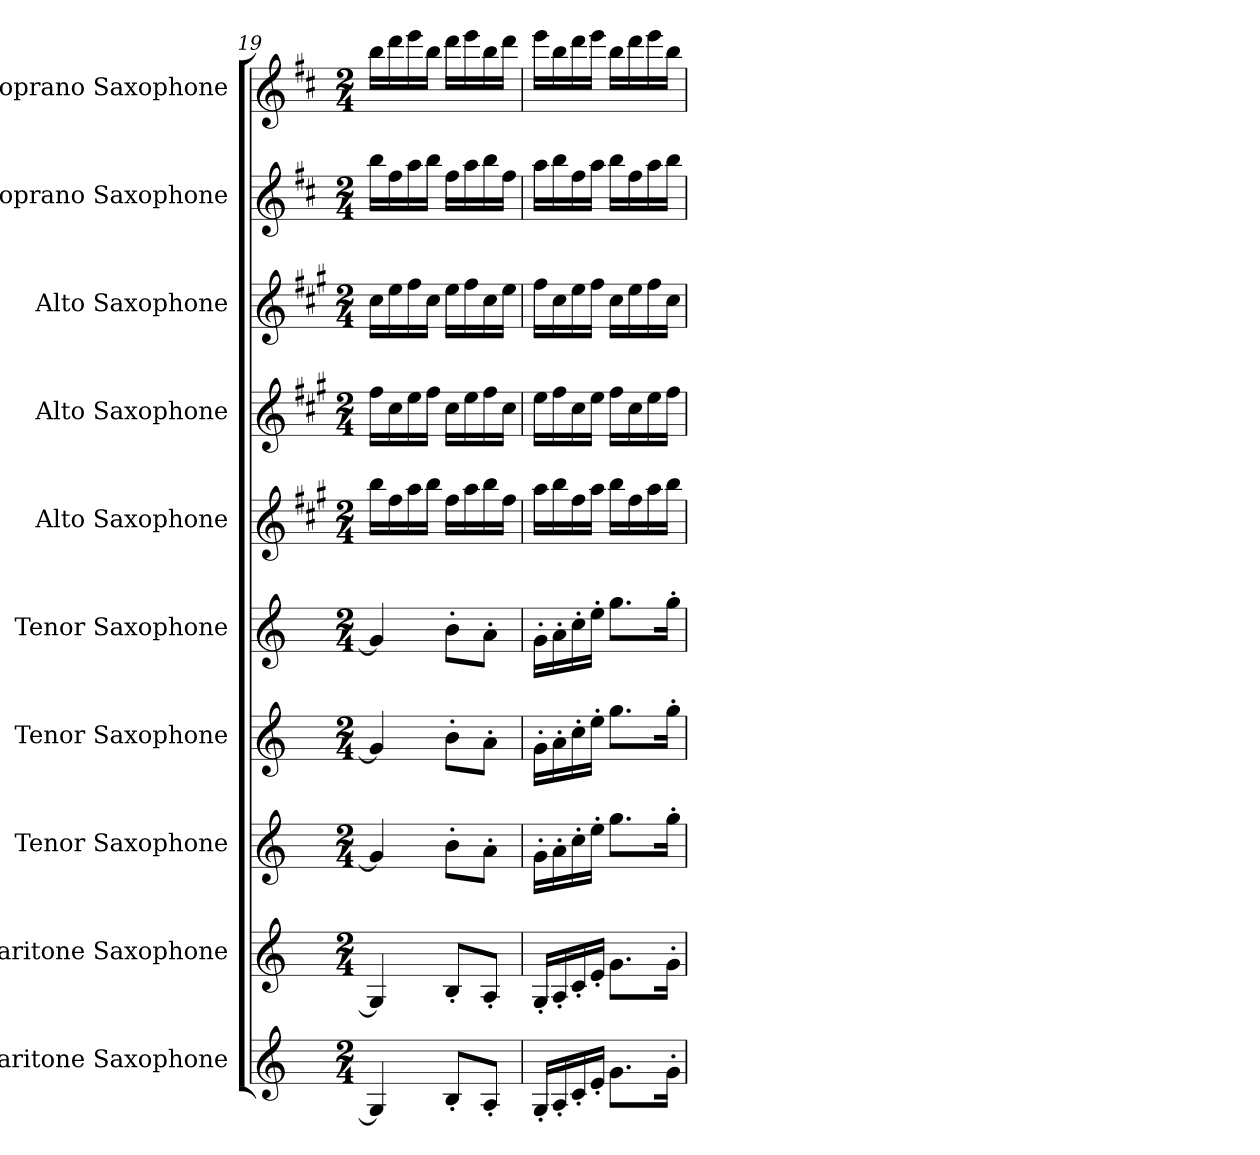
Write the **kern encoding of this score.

**kern	**kern	**kern	**kern	**kern	**kern	**kern	**kern	**kern	**kern
*part10	*part9	*part8	*part7	*part6	*part5	*part4	*part3	*part2	*part1
*staff10	*staff9	*staff8	*staff7	*staff6	*staff5	*staff4	*staff3	*staff2	*staff1
*I"Baritone Saxophone	*I"Baritone Saxophone	*I"Tenor Saxophone	*I"Tenor Saxophone	*I"Tenor Saxophone	*I"Alto Saxophone	*I"Alto Saxophone	*I"Alto Saxophone	*I"Soprano Saxophone	*I"Soprano Saxophone
*I'Bar. Sax.	*I'Bar. Sax.	*I'T. Sax.	*I'T. Sax.	*I'T. Sax.	*I'A. Sax.	*I'A. Sax.	*I'A. Sax.	*I'S. Sax.	*I'S. Sax.
*clefG2	*clefG2	*clefG2	*clefG2	*clefG2	*clefG2	*clefG2	*clefG2	*clefG2	*clefG2
*ITrd12c21	*ITrd12c21	*ITrd8c14	*ITrd8c14	*ITrd8c14	*ITrd5c9	*ITrd5c9	*ITrd5c9	*ITrd1c2	*ITrd1c2
*k[]	*k[]	*k[]	*k[]	*k[]	*k[]	*k[]	*k[]	*k[]	*k[]
*M2/4	*M2/4	*M2/4	*M2/4	*M2/4	*M2/4	*M2/4	*M2/4	*M2/4	*M2/4
=19	=19	=19	=19	=19	=19	=19	=19	=19	=19
4GG/]	4GG/]	4G/]	4G/]	4G/]	16dd\LL	16a\LL	16e\LL	16aa\LL	16aa\LL
.	.	.	.	.	16a\	16e\	16g\	16ee\	16ccc\
.	.	.	.	.	16cc\	16g\	16a\	16gg\	16ddd\
.	.	.	.	.	16dd\JJ	16a\JJ	16e\JJ	16aa\JJ	16aa\JJ
8BB'/L	8BB'/L	8B'\L	8B'\L	8B'\L	16a\LL	16e\LL	16g\LL	16ee\LL	16ccc\LL
.	.	.	.	.	16cc\	16g\	16a\	16gg\	16ddd\
8AA'/J	8AA'/J	8A'\J	8A'\J	8A'\J	16dd\	16a\	16e\	16aa\	16aa\
.	.	.	.	.	16a\JJ	16e\JJ	16g\JJ	16ee\JJ	16ccc\JJ
!!LO:PB:g=z
=20	=20	=20	=20	=20	=20	=20	=20	=20	=20
16GG'/LL	16GG'/LL	16G'\LL	16G'\LL	16G'\LL	16cc\LL	16g\LL	16a\LL	16gg\LL	16ddd\LL
16AA'/	16AA'/	16A'\	16A'\	16A'\	16dd\	16a\	16e\	16aa\	16aa\
16C'/	16C'/	16c'\	16c'\	16c'\	16a\	16e\	16g\	16ee\	16ccc\
16E'/JJ	16E'/JJ	16e'\JJ	16e'\JJ	16e'\JJ	16cc\JJ	16g\JJ	16a\JJ	16gg\JJ	16ddd\JJ
8.G\L	8.G\L	8.g\L	8.g\L	8.g\L	16dd\LL	16a\LL	16e\LL	16aa\LL	16aa\LL
.	.	.	.	.	16a\	16e\	16g\	16ee\	16ccc\
.	.	.	.	.	16cc\	16g\	16a\	16gg\	16ddd\
16G'\Jk	16G'\Jk	16g'\Jk	16g'\Jk	16g'\Jk	16dd\JJ	16a\JJ	16e\JJ	16aa\JJ	16aa\JJ
=	=	=	=	=	=	=	=	=	=
*-	*-	*-	*-	*-	*-	*-	*-	*-	*-
